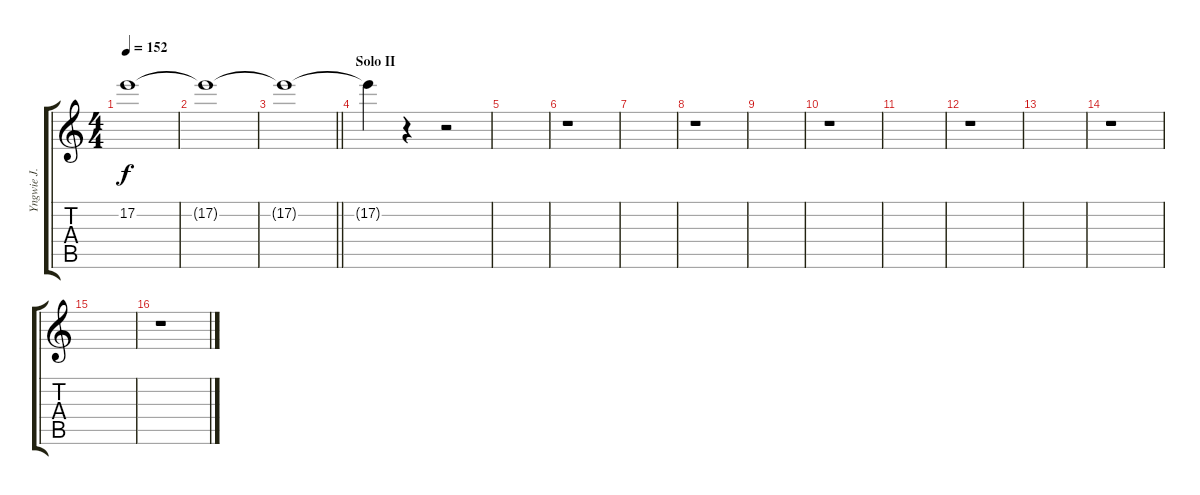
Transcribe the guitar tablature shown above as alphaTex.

\track ("Yngwie J. Malmsteen (Guitar 2)" "Yngwie J. ") {instrument overdrivenguitar}
\staff {score tabs}
\tuning (E4 B3 G3 D3 A2 E2) {hide}
\ts (4 4)
\tempo 152
\clef g2
\ks c
17.2{t}.1{dy f} |
17.2{t}.1 |
\barLineRight lightlight
17.2{t}.1 |
\section ("" "Solo II")
17.2{t}.4 r.4 r.2 |
|
r.1 |
|
r.1 |
|
r.1 |
|
r.1 |
|
r.1 |
|
r.1
